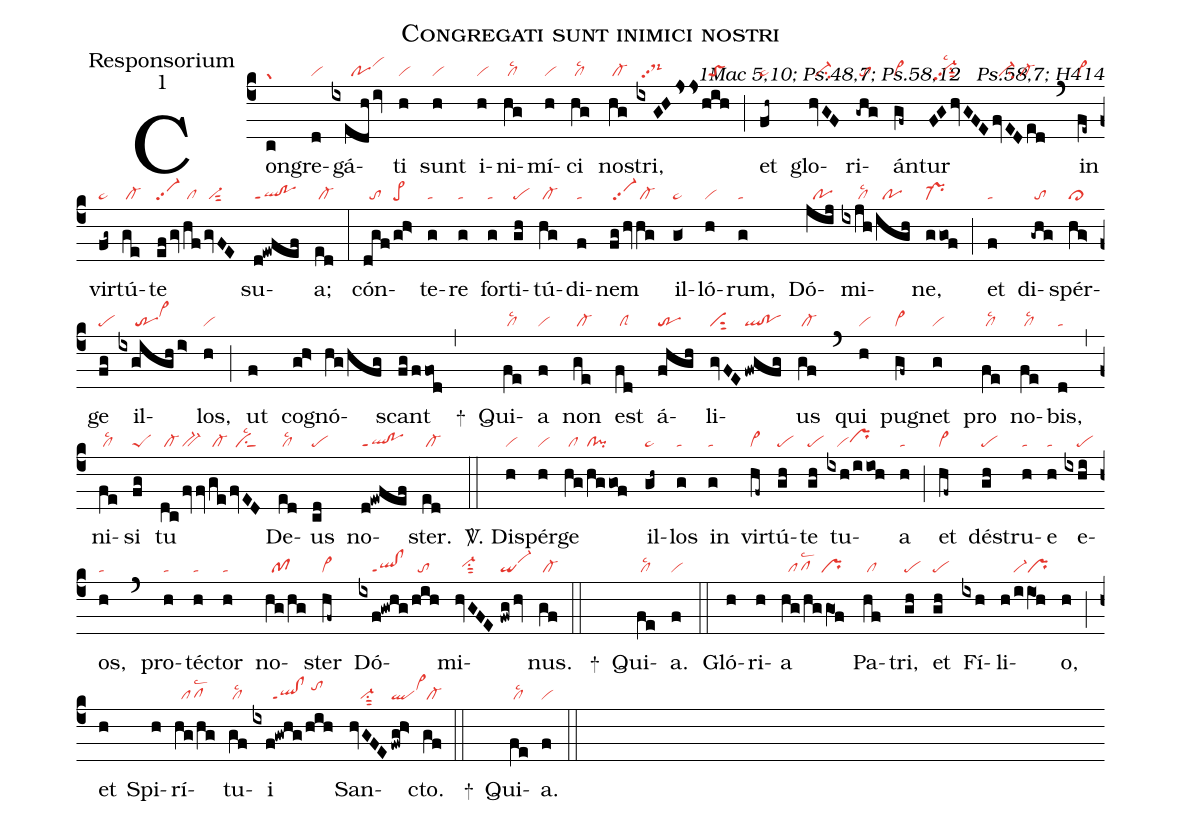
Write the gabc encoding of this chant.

name:Congregati sunt inimici nostri;
office-part:Responsorium;
mode:1;
commentary:1Mac 5,10; Ps.48,7; Ps.58,12 ꝟ Ps.58,7; H414;
nabc-lines:1;
%%
(c4)Con(c|gr)gre(d|vi)gá(ixedh/iv|//////povihj)ti(h|vi) sunt(h|vi) i(h|vi)ni(hg|/cllsc2)mí(h|vi)ci(hg|/cllsc2) no(hg|/cl-)stri,(ixGHjss|//ds-hipp2|hih|//toS) (;)
et(fh~|pe~) glo(hvGF|//ci-)ri(-ghg|/to)án(gf~|cl~)tur(FGhvGFE|//vi-hhpp2su1sut2lsc2|fvEDed|//ci-/cl-) (`) in(fe~|cl~) vir(fg~|pe~)tú(ge|/cl-)te(efgv|vi-pp2|hf|/cl|gvFE|/vi-sut2) su(d!ewfef|ql!poppt1)a;(ed|/cl-) (:)
cón(dgf|//to|/gh>|pe>)te(g|ta)re(g|ta) for(g|ta)ti(gh|pe)tú(hg|/cl-)di(f|ta)nem(fghv|/vi-pp2|hg|/cl-) il(g<|pe~)ló(h|vi)rum,(g|ta) Dó(jij|//po)mi(ixjh|/////cllsc2|/igh|//po)ne,(ggof|pr-) (;)
et(f|ta) di(-ghg|/to)spér(hg>|cl>)ge(fg|pe) il(ixgigh/i>|/////trvi>hj)los,(h|vi) (;) ut(f) co(gh>)gnó(hg/hfg)scant(fg/ffod) (,)
+()
Qui(fe|/cllsc2)a(f|vi) non(ge|/cl-) est(fd|/clS) á(fhgh|tr)li(gvFE|visut2|fwgfg|ql!po)us(gf|/cl-) (`) qui(h|vi) pu(gf~|cl~)gnet(g|vi) pro(fe|/cllsc2) no(fe|/cllsc2)bis,(d|ta) (,)
ni(fe|/cllsc2)si(fg|peS) tu(dc|/cl-|fvv|bv-|ge|/cl-|fvED|//ciSlsc2) De(ed|/cllsc2)us(cd|pe) no(d!ewfef|ql!poppt1)ster.(ed|/cl-) (::)
<sp>V/</sp>.
Di(h|vi)spér(h|vi)ge(hg|/cl|/hggof|cl!pi) il(gh~|pe~)los(g|ta) in(g|ta) vir(hf~|cl~)tú(gh|pe)te(gh|pe) tu(ixh/iioh|///viprhh)a(h|ta) (;) et(hf~|cl~) dé(gh|pe)stru(h|ta)e(h|ta) e(ixhi|////pe)os,(h|ta) (`) pro(h|ta)té(h|ta)ctor(h|ta) no(hg/hg|//pf)ster(hf~|cl~) Dó(ixf!gwhg|////ql!clppt1|/hih|//to)mi(hvGFE|//vi-hhsu1sut2|//fwghv|qivi-hj)nus.(gf|/cl-) (::)

+() Qui(fe|/cllsc2)a.(f|vi) (::)

Gló(h)ri(h)a(hg/hg/gO1f|//pflsc2/pr)
Pa(hf|/cl)tri,(gh|pe) et(gh|pe) Fí(ixh)li(h/iiO1h|////vi-pr)o,(h) (;)
et(h) Spi(h)rí(hg/hg|//pflsc2)tu(gf|/cllsc2)i(ixf!gwhg/hih|//////ql!clppt1/tohj)
San(hvGFE|///vi-su1sut2|fwg!h>|qlvi>hj)cto.(gf|/cl-) (::)

+() Qui(fe|/cllsc2)a.(f|vi) (::)
